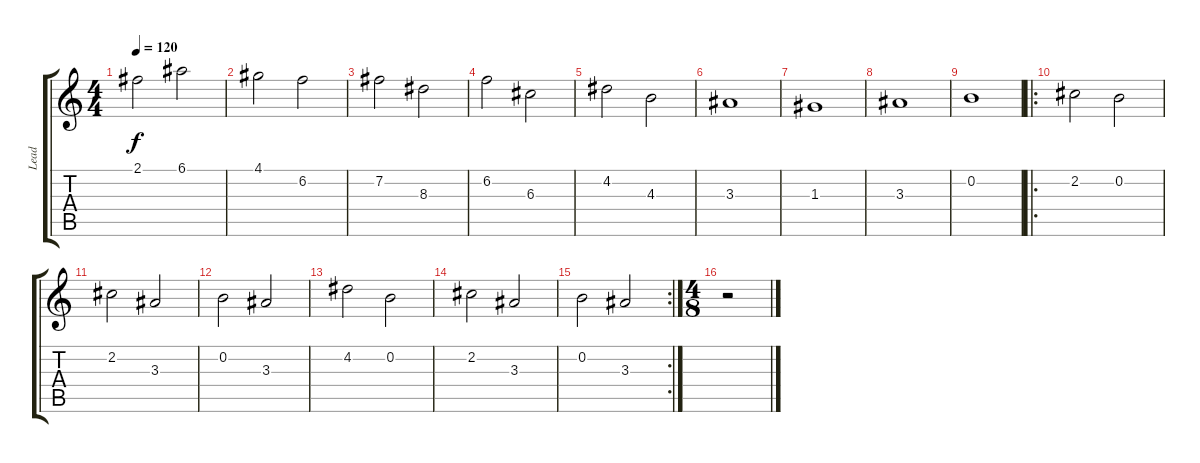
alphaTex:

\track ("Lead" "Lead") {instrument overdrivenguitar}
\staff {score tabs}
\tuning (E4 B3 G3 D3 A2 E2) {hide}
\ts (4 4)
\tempo 120
\clef g2
\ks c
2.1.2{dy f} 6.1.2 |
4.1.2 6.2.2 |
7.2.2 8.3.2 |
6.2.2 6.3.2 |
4.2.2 4.3.2 |
3.3.1 |
1.3.1 |
3.3.1 |
0.2.1 |
\ro
2.2.2{volume 10} 0.2.2 |
2.2.2 3.3.2 |
0.2.2 3.3.2 |
4.2.2 0.2.2 |
2.2.2 3.3.2 |
\rc 2
0.2.2 3.3.2 |
\ts (4 8)
r.2
